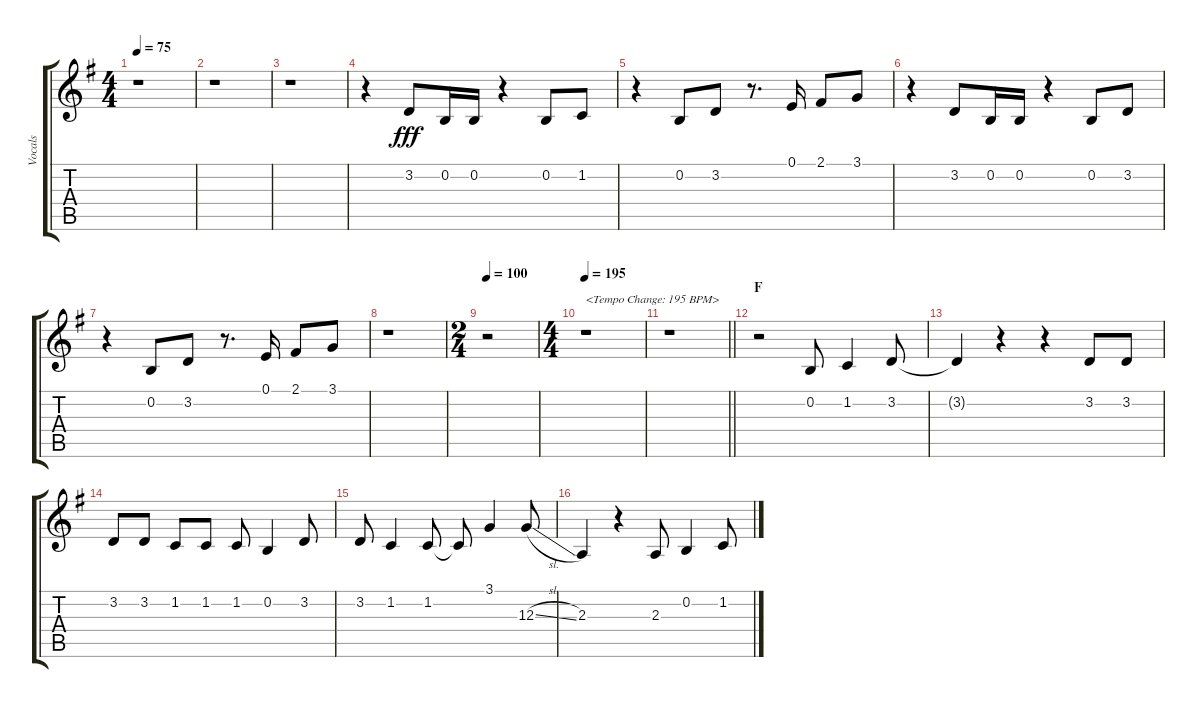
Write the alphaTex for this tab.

\track ("Vocals" "Vocals") {instrument voiceoohs}
\staff {score tabs}
\tuning (E4 B3 G3 D3 A2 E2) {hide}
\ts (4 4)
\tempo 75
\clef g2
\ks g
r.1{dy fff} |
r.1 |
r.1 |
r.4 3.2.8 0.2.16 0.2.16 r.4 0.2.8 1.2.8 |
r.4 0.2.8 3.2.8 r.8{d} 0.1.16 2.1.8 3.1.8 |
r.4 3.2.8 0.2.16 0.2.16 r.4 0.2.8 3.2.8 |
r.4 0.2.8 3.2.8 r.8{d} 0.1.16 2.1.8 3.1.8 |
r.1 |
\ts (2 4)
\tempo 100
r.2 |
\ts (4 4)
\tempo 195
r.1{txt "<Tempo Change: 195 BPM>"} |
\barLineRight lightlight
r.1 |
\section ("" "F")
r.2 0.2.8 1.2.4 3.2.8 |
3.2{t}.4 r.4 r.4 3.2.8 3.2.8 |
3.2.8 3.2.8 1.2.8 1.2.8 1.2.8 0.2.4 3.2.8 |
3.2.8 1.2.4 1.2.8 1.2{t}.8 3.1.4 12.3{sl}.8 |
2.3.4 r.4 2.3.8 0.2.4 1.2.8
